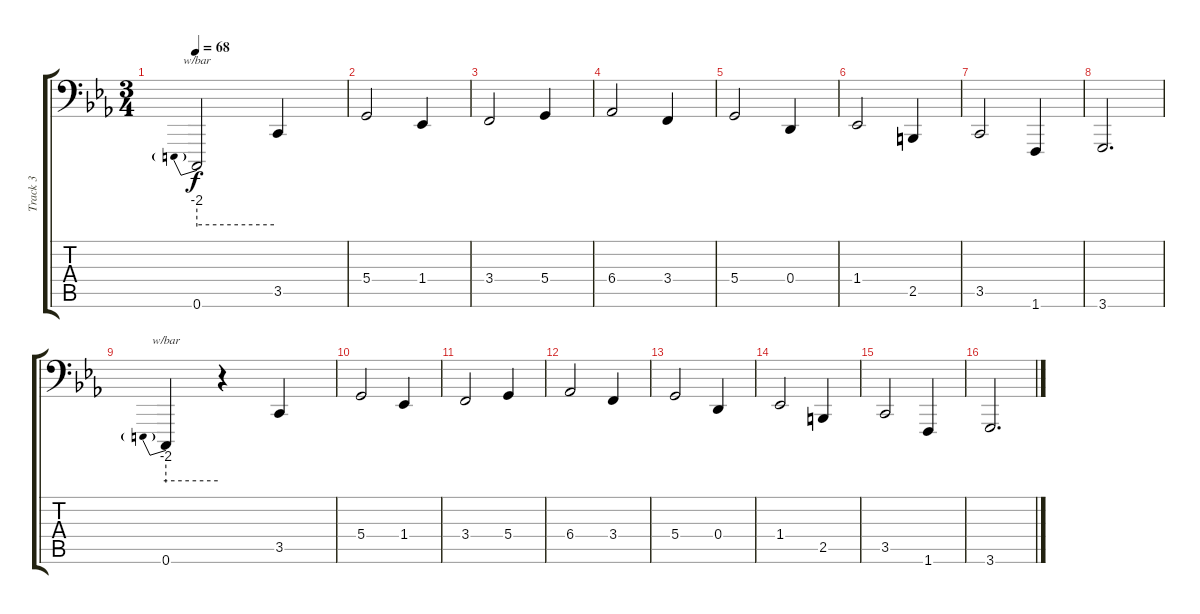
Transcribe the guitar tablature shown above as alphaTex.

\track ("Track 3" "Track 3") {instrument churchorgan}
\staff {score tabs}
\tuning (E3 B2 G2 D2 A1 E1) {hide}
\ts (3 4)
\tempo 68
\clef f4
\ks cminor
0.6.2{tbe (predive default 0 -8 60 -8) dy f} 3.5.4 |
5.4.2 1.4.4 |
3.4.2 5.4.4 |
6.4.2 3.4.4 |
5.4.2 0.4.4 |
1.4.2 2.5.4 |
3.5.2 1.6.4 |
3.6.2{d} |
0.6.4{tbe (predive default 0 -8 60 -8)} r.4 3.5.4 |
5.4.2 1.4.4 |
3.4.2 5.4.4 |
6.4.2 3.4.4 |
5.4.2 0.4.4 |
1.4.2 2.5.4 |
3.5.2 1.6.4 |
3.6.2{d}
